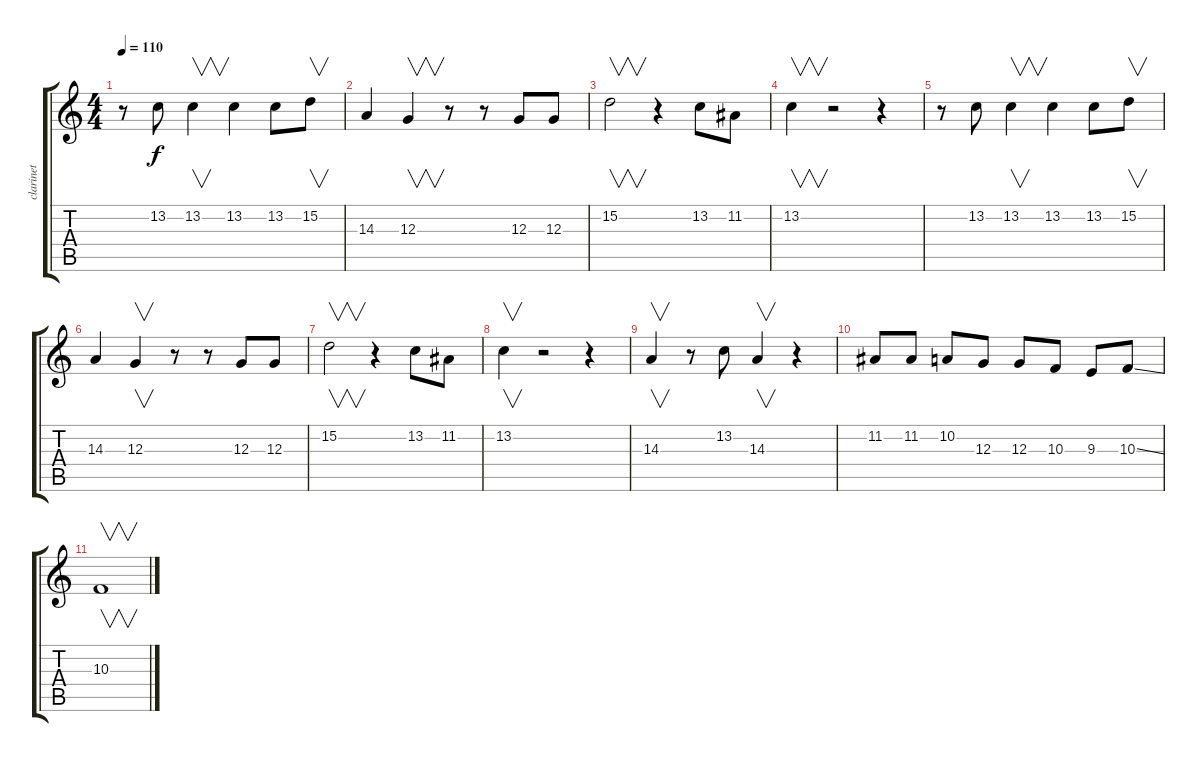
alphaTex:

\track ("clarinet" "clarinet") {instrument clarinet}
\staff {score tabs}
\tuning (E4 B3 G3 D3 A2 E2) {hide}
\ts (4 4)
\tempo 110
\clef g2
\ks c
r.8{dy f} 13.2.8 13.2.4{v} 13.2.4 13.2.8 15.2.8{v} |
14.3.4 12.3.4{v} r.8 r.8 12.3.8 12.3.8 |
15.2.2{v} r.4 13.2.8 11.2.8 |
13.2.4{v} r.2 r.4 |
r.8 13.2.8 13.2.4{v} 13.2.4 13.2.8 15.2.8{v} |
14.3.4 12.3.4{v} r.8 r.8 12.3.8 12.3.8 |
15.2.2{v} r.4 13.2.8 11.2.8 |
13.2.4{v} r.2 r.4 |
14.3.4{v} r.8 13.2.8 14.3.4{v} r.4 |
11.2.8 11.2.8 10.2.8 12.3.8 12.3.8 10.3.8 9.3.8 10.3{ss}.8 |
10.3.1{v}
